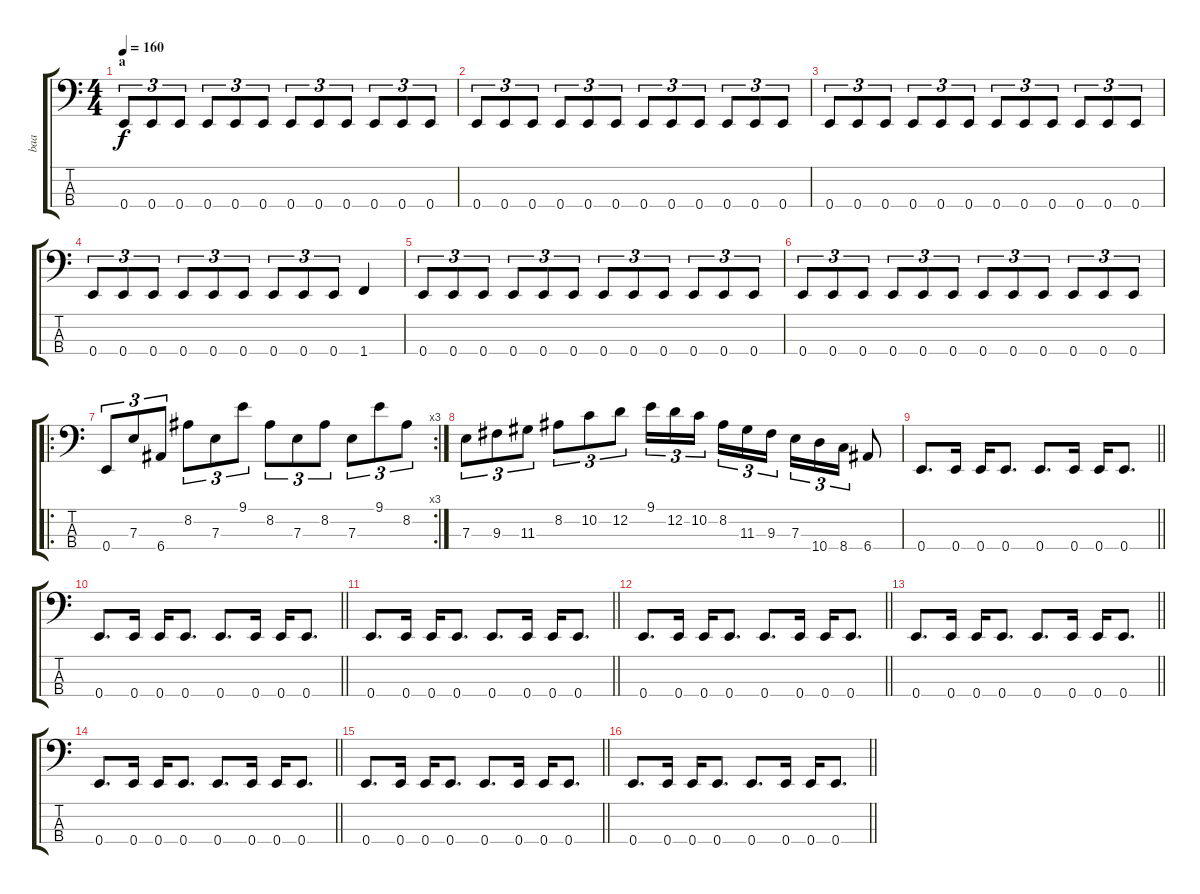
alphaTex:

\track ("baa" "baa") {instrument electricbassfinger}
\staff {score tabs}
\tuning (G2 D2 A1 E1) {hide}
\ts (4 4)
\section ("" "a")
\tempo 160
\clef f4
\ks c
0.4.8{tu (3 2) dy f} 0.4.8{tu (3 2)} 0.4.8{tu (3 2)} 0.4.8{tu (3 2)} 0.4.8{tu (3 2)} 0.4.8{tu (3 2)} 0.4.8{tu (3 2)} 0.4.8{tu (3 2)} 0.4.8{tu (3 2)} 0.4.8{tu (3 2)} 0.4.8{tu (3 2)} 0.4.8{tu (3 2)} |
0.4.8{tu (3 2)} 0.4.8{tu (3 2)} 0.4.8{tu (3 2)} 0.4.8{tu (3 2)} 0.4.8{tu (3 2)} 0.4.8{tu (3 2)} 0.4.8{tu (3 2)} 0.4.8{tu (3 2)} 0.4.8{tu (3 2)} 0.4.8{tu (3 2)} 0.4.8{tu (3 2)} 0.4.8{tu (3 2)} |
0.4.8{tu (3 2)} 0.4.8{tu (3 2)} 0.4.8{tu (3 2)} 0.4.8{tu (3 2)} 0.4.8{tu (3 2)} 0.4.8{tu (3 2)} 0.4.8{tu (3 2)} 0.4.8{tu (3 2)} 0.4.8{tu (3 2)} 0.4.8{tu (3 2)} 0.4.8{tu (3 2)} 0.4.8{tu (3 2)} |
0.4.8{tu (3 2)} 0.4.8{tu (3 2)} 0.4.8{tu (3 2)} 0.4.8{tu (3 2)} 0.4.8{tu (3 2)} 0.4.8{tu (3 2)} 0.4.8{tu (3 2)} 0.4.8{tu (3 2)} 0.4.8{tu (3 2)} 1.4.4 |
0.4.8{tu (3 2)} 0.4.8{tu (3 2)} 0.4.8{tu (3 2)} 0.4.8{tu (3 2)} 0.4.8{tu (3 2)} 0.4.8{tu (3 2)} 0.4.8{tu (3 2)} 0.4.8{tu (3 2)} 0.4.8{tu (3 2)} 0.4.8{tu (3 2)} 0.4.8{tu (3 2)} 0.4.8{tu (3 2)} |
0.4.8{tu (3 2)} 0.4.8{tu (3 2)} 0.4.8{tu (3 2)} 0.4.8{tu (3 2)} 0.4.8{tu (3 2)} 0.4.8{tu (3 2)} 0.4.8{tu (3 2)} 0.4.8{tu (3 2)} 0.4.8{tu (3 2)} 0.4.8{tu (3 2)} 0.4.8{tu (3 2)} 0.4.8{tu (3 2)} |
\ro
\rc 3
0.4.8{tu (3 2)} 7.3.8{tu (3 2)} 6.4.8{tu (3 2)} 8.2.8{tu (3 2)} 7.3.8{tu (3 2)} 9.1.8{tu (3 2)} 8.2.8{tu (3 2)} 7.3.8{tu (3 2)} 8.2.8{tu (3 2)} 7.3.8{tu (3 2)} 9.1.8{tu (3 2)} 8.2.8{tu (3 2)} |
7.3.8{tu (3 2)} 9.3.8{tu (3 2)} 11.3.8{tu (3 2)} 8.2.8{tu (3 2)} 10.2.8{tu (3 2)} 12.2.8{tu (3 2)} 9.1.16{tu (3 2)} 12.2.16{tu (3 2)} 10.2.16{tu (3 2)} 8.2.16{tu (3 2)} 11.3.16{tu (3 2)} 9.3.16{tu (3 2)} 7.3.16{tu (3 2)} 10.4.16{tu (3 2)} 8.4.16{tu (3 2)} 6.4.8 |
\barLineRight lightlight
0.4.8{d} 0.4.16 0.4.16 0.4.8{d} 0.4.8{d} 0.4.16 0.4.16 0.4.8{d} |
\barLineRight lightlight
0.4.8{d} 0.4.16 0.4.16 0.4.8{d} 0.4.8{d} 0.4.16 0.4.16 0.4.8{d} |
\barLineRight lightlight
0.4.8{d} 0.4.16 0.4.16 0.4.8{d} 0.4.8{d} 0.4.16 0.4.16 0.4.8{d} |
\barLineRight lightlight
0.4.8{d} 0.4.16 0.4.16 0.4.8{d} 0.4.8{d} 0.4.16 0.4.16 0.4.8{d} |
\barLineRight lightlight
0.4.8{d} 0.4.16 0.4.16 0.4.8{d} 0.4.8{d} 0.4.16 0.4.16 0.4.8{d} |
\barLineRight lightlight
0.4.8{d} 0.4.16 0.4.16 0.4.8{d} 0.4.8{d} 0.4.16 0.4.16 0.4.8{d} |
\barLineRight lightlight
0.4.8{d} 0.4.16 0.4.16 0.4.8{d} 0.4.8{d} 0.4.16 0.4.16 0.4.8{d} |
\barLineRight lightlight
0.4.8{d} 0.4.16 0.4.16 0.4.8{d} 0.4.8{d} 0.4.16 0.4.16 0.4.8{d}
